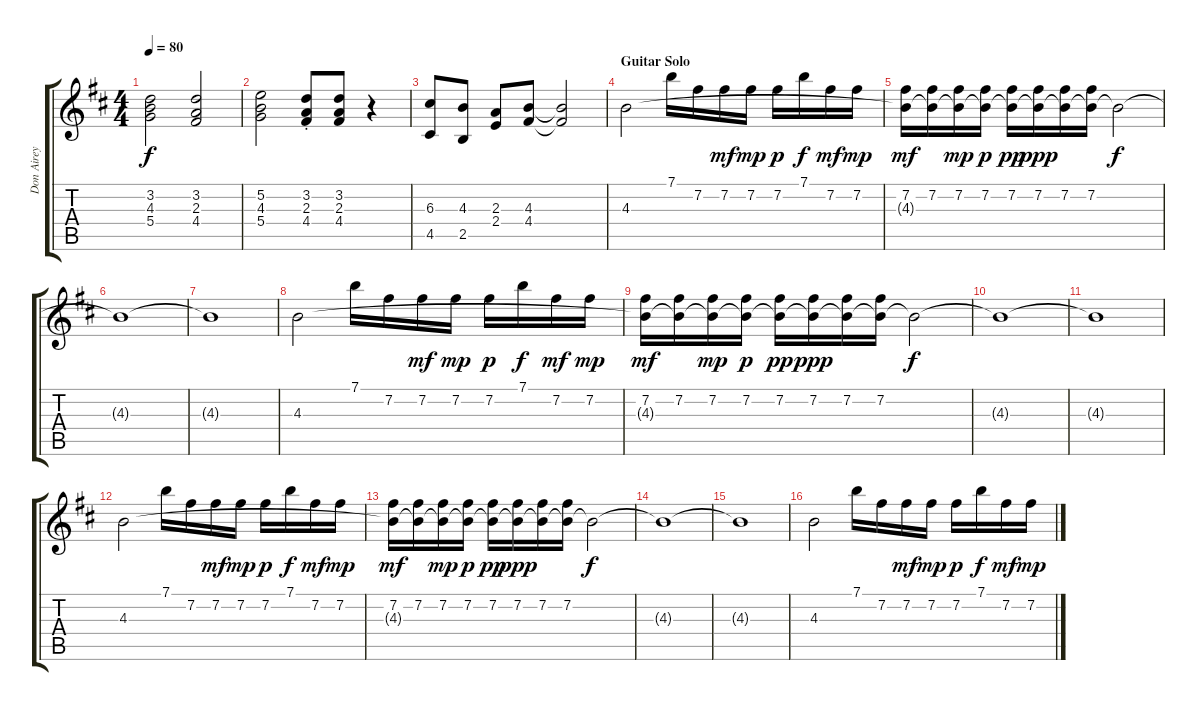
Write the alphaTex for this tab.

\track ("Don Airey" "Don Airey") {instrument pad8sweep}
\staff {score tabs}
\tuning (E5 B4 G4 D4 A3 E3) {hide}
\ts (4 4)
\tempo 80
\clef g2
\ks bminor
(3.2 4.3 5.4).2{dy f} (3.2 2.3 4.4).2 |
(5.2 4.3 5.4).2 (3.2{st} 2.3{st} 4.4{st}).8 (3.2 2.3 4.4).8 r.4 |
(6.3 4.5).8 (4.3 2.5).8 (2.3 2.4).8 (4.3 4.4).8 (4.3{t} 4.4{t}).2 |
\section ("" "Guitar Solo")
4.3.2 7.1.16{instrument fx1rain} 7.2.16 7.2.16{dy mf} 7.2.16{dy mp} 7.2.16{dy p} 7.1.16{dy f} 7.2.16{dy mf} 7.2.16{dy mp} |
(7.2 4.3{t}).16{dy mf} (7.2 4.3{t}).16 (7.2 4.3{t}).16{dy mp} (7.2 4.3{t}).16{dy p} (7.2 4.3{t}).16{dy pp} (7.2 4.3{t}).16{dy ppp} (7.2 4.3{t}).16 (7.2 4.3{t}).16 4.3{t}.2{dy f} |
4.3{t}.1 |
4.3{t}.1 |
4.3.2 7.1.16{instrument fx1rain} 7.2.16 7.2.16{dy mf} 7.2.16{dy mp} 7.2.16{dy p} 7.1.16{dy f} 7.2.16{dy mf} 7.2.16{dy mp} |
(7.2 4.3{t}).16{dy mf} (7.2 4.3{t}).16 (7.2 4.3{t}).16{dy mp} (7.2 4.3{t}).16{dy p} (7.2 4.3{t}).16{dy pp} (7.2 4.3{t}).16{dy ppp} (7.2 4.3{t}).16 (7.2 4.3{t}).16 4.3{t}.2{dy f} |
4.3{t}.1 |
4.3{t}.1 |
4.3.2{instrument synthstrings1} 7.1.16{instrument fx1rain} 7.2.16 7.2.16{dy mf} 7.2.16{dy mp} 7.2.16{dy p} 7.1.16{dy f} 7.2.16{dy mf} 7.2.16{dy mp} |
(7.2 4.3{t}).16{dy mf} (7.2 4.3{t}).16 (7.2 4.3{t}).16{dy mp} (7.2 4.3{t}).16{dy p} (7.2 4.3{t}).16{dy pp} (7.2 4.3{t}).16{dy ppp} (7.2 4.3{t}).16 (7.2 4.3{t}).16 4.3{t}.2{dy f} |
4.3{t}.1 |
4.3{t}.1 |
4.3.2 7.1.16{instrument fx1rain} 7.2.16 7.2.16{dy mf} 7.2.16{dy mp} 7.2.16{dy p} 7.1.16{dy f} 7.2.16{dy mf} 7.2.16{dy mp}
